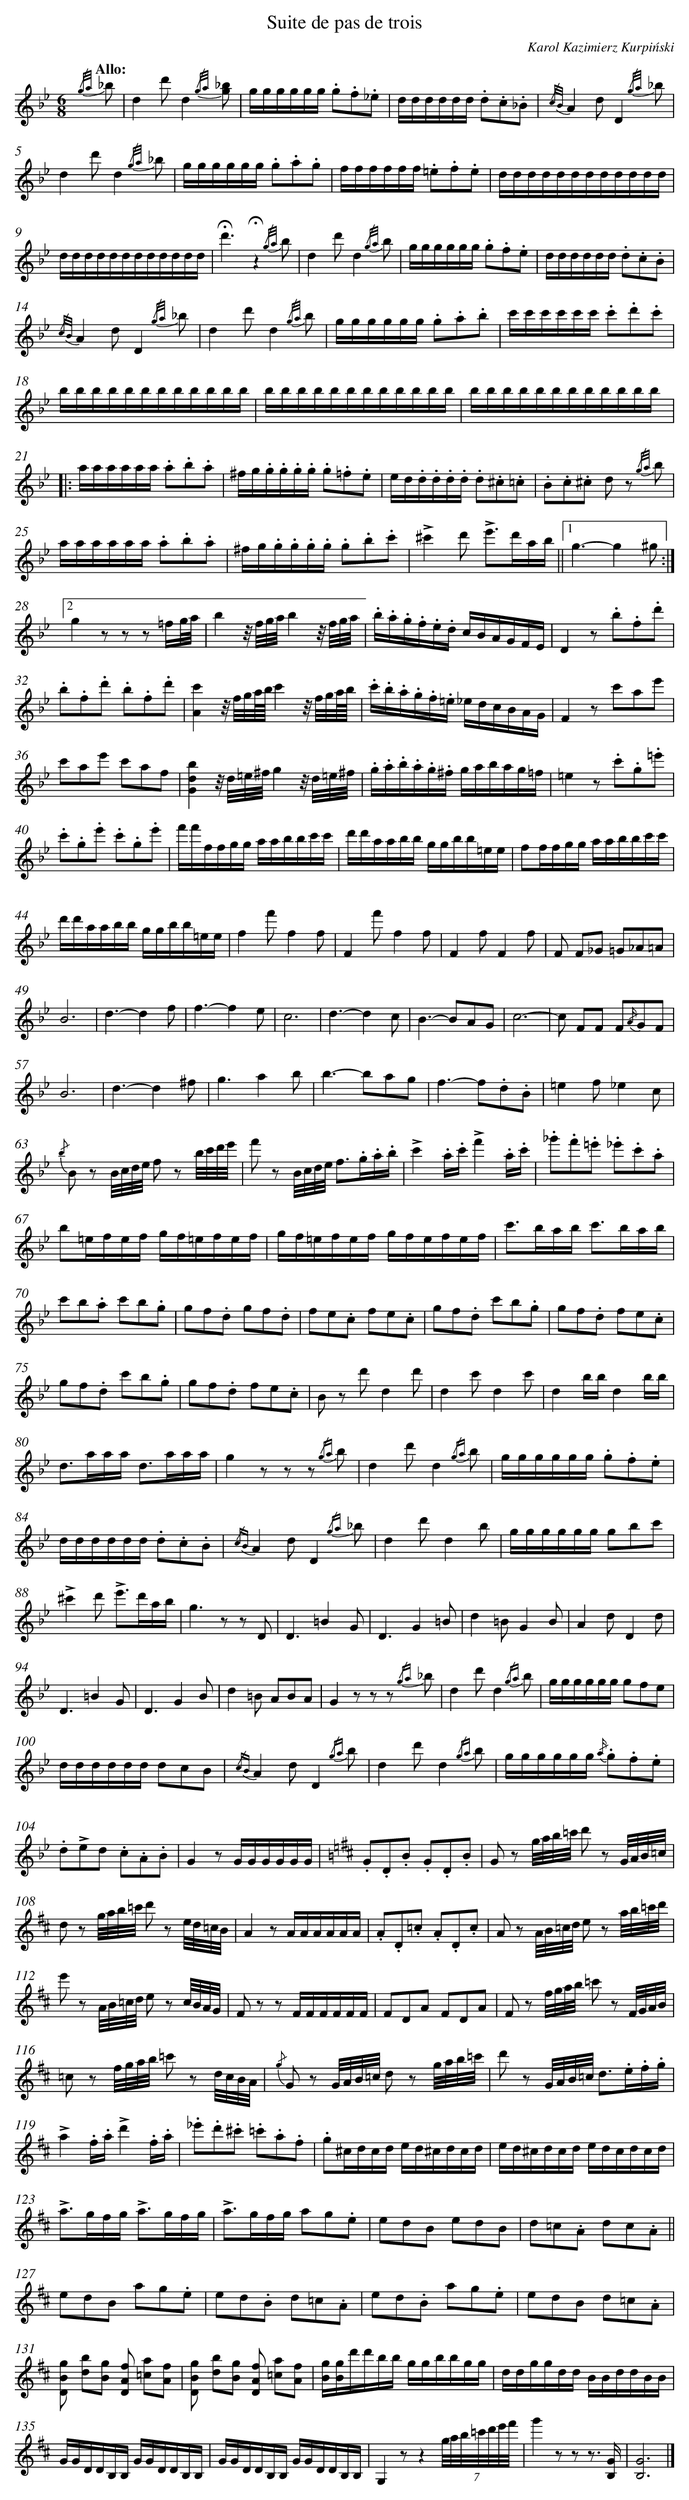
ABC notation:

X:1
T: Suite de pas de trois
C: Karol Kazimierz Kurpiński
L: 1/16
M: 6/8
Q: "Allo:"
K: Bb clef=treble
{/g/a/} _b2 [I:setbarnb 1]|
d4d'2d4{/g/a/} [_b2g2] |
gggggg .g2.f2._e2 |
dddddd .d2.c2._B2 |
{/c/B/}A4d2D4{/g/a/} _b2 |
d4d'2d4{/g/a/} _b2 |
gggggg .g2.a2.g2 |
ffffff .=e2.f2.e2 |
dddddddddddd |
dddddddddddd |
!fermata!d'6!fermata!z4{/g/a/} b2 |
d4d'2d4{/g/a/} b2 |
gggggg .g2.f2.e2 |
dddddd .d2.c2.B2 |
{/c/B/}A4d2D4{/g/a/} _b2 |
d4d'2d4{/g/a/} b2 |
gggggg .g2.a2.b2 |
c'c'c'c'c'c' .c'2.d'2.c'2 |
bbbbbbbbbbbb |
bbbbbbbbbbbb |
bbbbbbbbbbbb ]|:
aaaaaa .a2.b2.a2 |
^fg.g.g.g.g .g2.=f2.e2 |
ed.d.d.d.d .d2.^c2.=c2 |
.B2.c2.^c2 d2 z2 {/g/a/} b2 |
aaaaaa .a2.b2.a2 |
^fg.g.g.g.g .g2.b2.c'2 |
!accent!^c'4d'2 !accent!e'2>d'2ab ||[1
g6-g4^g2 :|][2
g4z2 z2 z2 =fg/a/ |
b4z/ f/g/a/b4z/ f/g/a/ |
.b.a.g.f.e.d cBAGFE |
D4z2 .b2.f2.d'2 |
.b2.f2.d'2 .b2.f2.d'2 |
[c'4A4]z/ f/g/a//b//c'4z/ f/g/a//b// |
.c'.b.a.g.f.=e _edcBAG |
F4z2 c'2a2e'2 |
c'2a2e'2 c'2a2f2 |
[b4d4G4]z/ d/=e/^f/g4z/ d/=e/^f/ |
.g.a.b.a.g.^f gabag=f |
=e4z2 .c'2.g2.=e'2 |
.c'2.g2.e'2 .c'2.g2.e'2 |
f'f'ffgg aabbc'c' |
d'd'aabb ggbb=ee |
f2ffgg aabbc'c' |
d'd'aabb ggbb=ee |
f4f'2f4f2 |
F4f'2f4f2 |
F4f2F4f2 |
F2 F2_G2 =G2_A2=A2 |
B12 |
d6-d4f2 |
f6-f4e2 |
c12 |
d6-d4c2 |
B4>-B4A2G2 |
c12- |
c2 F2F2 F2{/A/}G2F2 |
B12 |
d6-d4^f2 |
g6a4b2 |
b4>-b4a2g2 |
f4>-f4.d2.B2 |
=e4f2_e4c2 |
{/b} B2 z2 B/c/d/e/ f2 z2 b/c'/d'/e'/ |
f'2 z2 B/c/d/e/ f2>.g2.a.b |
!accent!c'4.a.c'!accent!f'4.a.c' |
._g'2.f'2.=e'2 ._e'2.c'2.a2 |
b2=efef gf=efef |
gf=efef gfefef |
c'2>b2ab2< c'2bab |
c'2b2.a2 c'2b2.g2 |
g2f2.d2 g2f2.d2 |
f2e2.c2 f2e2.c2 |
g2f2.d2 c'2b2.g2 |
g2f2.d2 f2e2.c2 |
g2f2.d2 c'2b2.g2 |
g2f2.d2 f2e2.c2 |
B2 z2 d'2d4d'2 |
d4c'2d4c'2 |
d4bbd4bb |
d2>a2aa2< d2aaa |
g4z2 z2 z2 {/ga} b2 |
d4d'2d4{/ga} b2 |
gggggg .g2.f2.e2 |
dddddd .d2.c2.B2 |
{/cB}A4d2D4{/ga} _b2 |
d4d'2d4b2 |
gggggg g2b2c'2 |
!accent!^c'4d'2 !accent!e'2>d'2ab |
g4>z4 z2 D2 |
D6=B4G2 |
D6G4=B2 |
d4=B2G4B2 |
A4d2D4d2 |
D6=B4G2 |
D6G4B2 |
d4=B2 A2B2A2 |
G4z2 z2 z2 {/ga} _b2 |
d4d'2d4{/ga} b2 |
gggggg g2f2e2 |
dddddd d2c2B2 |
{/cB}A4d2D4{/ga} b2 |
d4d'2d4{/ga} b2 |
gggggg {/a/} .g2.f2.e2 |
.d2!accent!e2d2 .c2.A2.B2 |
G4z2 GGGGGG |
 [K:D] .G2.D2.B2 .G2.D2.B2 |
G2 z2 g/a/b/=c'/ d'2 z2 G/A/B/=c/ |
d2 z2 g/a/b/=c'/ d'2 z2 e/d/=c/B/ |
A4z2 AAAAAA |
.A2.D2.=c2 .A2.D2.c2 |
A2 z2 A/B/=c/d/ e2 z2 a/b/=c'/d'/ |
e'2 z2 A/B/=c/d/ e2 z2 c/B/A/G/ |
F2 z2 z2 FFFFFF |
F2D2A2 F2D2A2 |
F2 z2 f/g/a/b/ =c'2 z2 F/G/A/B/ |
=c2 z2 f/g/a/b/ =c'2 z2 d/c/B/A/ |
{/g} G2 z2 G/A/B/=c/ d2 z2 g/a/b/=c'/ |
d'2 z2 G/A/B/=c/ d2>.e2.f.g |
!accent!a4.f.a!accent!d'4.f.a |
._e'2.d'2.^c'2 .=c'2.a2.f2 |
.g2^cdcd ed^cdcd |
ed^cdcd edcdcd |
!accent!a2>g2fg2< !accent!a2gfg |
!accent!a2>g2fg a2g2.e2 |
e2d2B2 e2d2B2 |
d2=c2.A2 d2c2.A2 ||
e2d2B2 a2g2.e2 |
e2d2.B2 d2=c2.A2 |
e2d2.B2 a2g2.e2 |
e2d2B2 d2=c2.A2 |
[g2B2D2] [b2d2][g2B2] [f2A2D2] [a2=c2][f2A2] |
[g2B2D2] [b2d2][g2B2] [f2A2D2] [a2=c2][f2A2] |
[gB][gB]d'd'bb ggbbgg |
ddggdd BBddBB |
GGDDB,B, GGDDB,B, |
GGDDB,B, GGDDB,B, |
G,4z2z4(7:4:7g/a/b/=c'/d'/e'/f'/ |
g'4z2 z2 z3 [GB,] |
[G12B,12] |]
